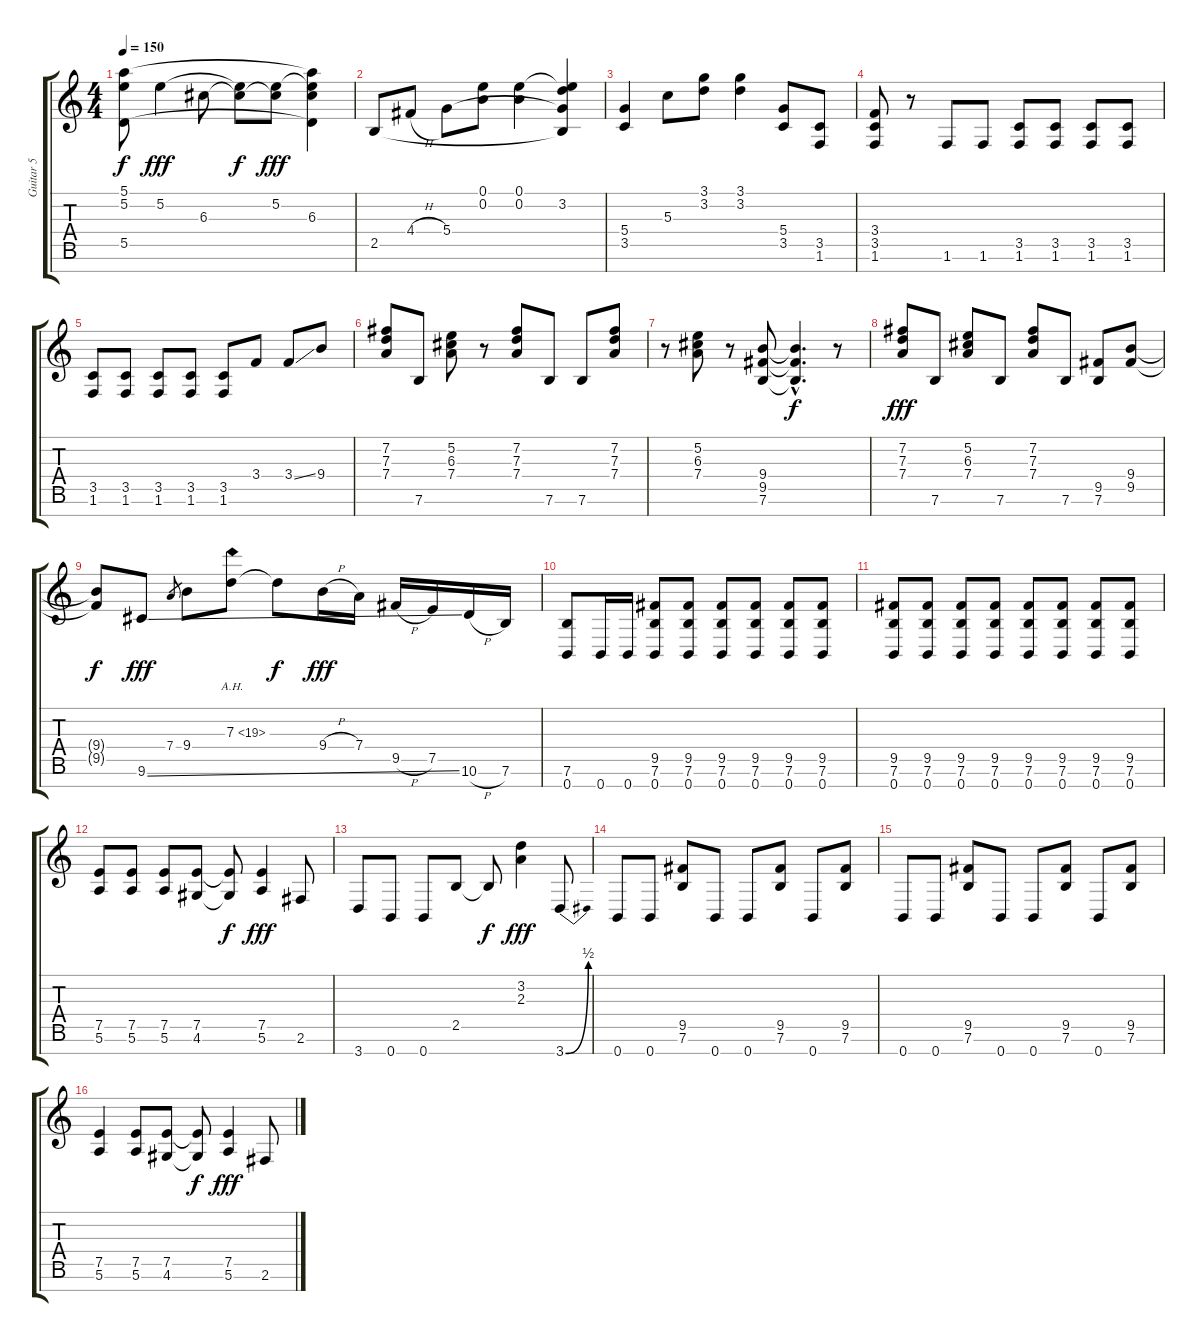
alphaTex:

\track ("Guitar 5" "Guitar 5") {instrument distortionguitar}
\staff {score tabs}
\tuning (E4 B3 G3 D3 A2 E2 B1) {hide}
\ts (4 4)
\tempo 150
\clef g2
\ks c
(5.1{t} 5.2{t} 5.5{t}).8{dy f} 5.2.4{dy fff} 6.3.8 (5.2{t} 6.3{t}).8{dy f} (5.2 6.3{t}).8{dy fff} (5.1{t} 5.2{t} 6.3 5.5{t}).4 |
2.5.8 4.4{h}.8 5.4.8 (0.1 0.2).8 (0.1 0.2).4 (0.1{t} 3.2 5.4{t} 2.5{t}).4 |
(5.4 3.5).4 5.3.8 (3.1 3.2).8 (3.1 3.2).4 (5.4 3.5).8 (3.5 1.6).8 |
(3.4 3.5 1.6).8 r.8 1.6.8 1.6.8 (3.5 1.6).8 (3.5 1.6).8 (3.5 1.6).8 (3.5 1.6).8 |
(3.5 1.6).8 (3.5 1.6).8 (3.5 1.6).8 (3.5 1.6).8 (3.5 1.6).8 3.4.8 3.4{ss}.8 9.4.8 |
(7.2 7.3 7.4).8 7.6.8 (5.2 6.3 7.4).8 r.8 (7.2 7.3 7.4).8 7.6.8 7.6.8 (7.2 7.3 7.4).8 |
r.8 (5.2 6.3 7.4).8 r.8 (9.4 9.5 7.6).8 (9.4{hac t} 9.5{hac t} 7.6{hac t}).4{d dy f} r.8 |
(7.2 7.3 7.4).8{dy fff} 7.6.8 (5.2 6.3 7.4).8 7.6.8 (7.2 7.3 7.4).8 7.6.8 (9.5 7.6).8 (9.4 9.5).8 |
(9.4{t} 9.5{t}).8{dy f} 9.6{ss}.8{dy fff} 7.4.8{gr} 9.4.8 7.3{ah 12}.8 7.3{t}.8{dy f} 9.4{h}.16{dy fff} 7.4.16 9.5{h}.16 7.5.16 10.6{h}.16 7.6.16 |
(7.6 0.7).8 0.7.16 0.7.16 (9.5 7.6 0.7).8 (9.5 7.6 0.7).8 (9.5 7.6 0.7).8 (9.5 7.6 0.7).8 (9.5 7.6 0.7).8 (9.5 7.6 0.7).8 |
(9.5 7.6 0.7).8 (9.5 7.6 0.7).8 (9.5 7.6 0.7).8 (9.5 7.6 0.7).8 (9.5 7.6 0.7).8 (9.5 7.6 0.7).8 (9.5 7.6 0.7).8 (9.5 7.6 0.7).8 |
(7.5 5.6).8 (7.5 5.6).8 (7.5 5.6).8 (7.5 4.6).8 (7.5{t} 4.6{t}).8{dy f} (7.5 5.6).4{dy fff} 2.6.8 |
3.7.8 0.7.8 0.7.8 2.5.8 2.5{t}.8{dy f} (3.2 2.3).4{dy fff} 3.7{be (bend 0 0 60 2)}.8 |
0.7.8 0.7.8 (9.5 7.6).8 0.7.8 0.7.8 (9.5 7.6).8 0.7.8 (9.5 7.6).8 |
0.7.8 0.7.8 (9.5 7.6).8 0.7.8 0.7.8 (9.5 7.6).8 0.7.8 (9.5 7.6).8 |
(7.5 5.6).4 (7.5 5.6).8 (7.5 4.6).8 (7.5{t} 4.6{t}).8{dy f} (7.5 5.6).4{dy fff} 2.6.8
